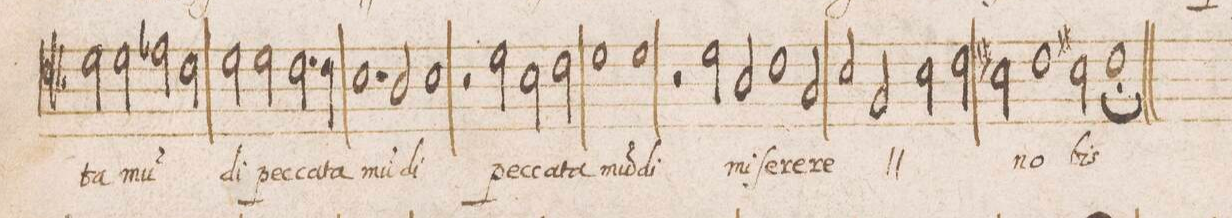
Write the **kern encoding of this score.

**kern	**text
*I"ALTVS	*
*clefC4	*
*k[b-]	*
*met(C|)	*
*M2/1	*
=10-	=10-
2d\	-ta
2d\	mu(n)-
2e-X\	.
2c\	.
=11-	=11-
2d\	-di
2d\	pec-
2.c\	-ca-
4c\	-ta
=12-	=12-
1.B-	mu(n)-
2A/	.
=13-	=13-
1B-	-di
2r	.
2d\	pec-
=14-	=14-
2B-\	-ca-
2c\	-ta
1d	mu(n)-
=15-	=15-
1d	-di
2r	.
2d\	mi-
=16-	=16-
2A/	-ſe-
1c	-re-
2G/	-re
=17-	=17-
*	*ij
2B-/	mi-
2F/	-ſe-
2B-\	-re-
2c\	-re
*	*Xij
=18-	=18-
2Bn\	no-
1c	.
2Bn\	.
=19-	=19-
0cl;<	-bis
=20||	=20||
*M2/1	*
*met(C|)	*
*mmet(c)	*
*-	*-
